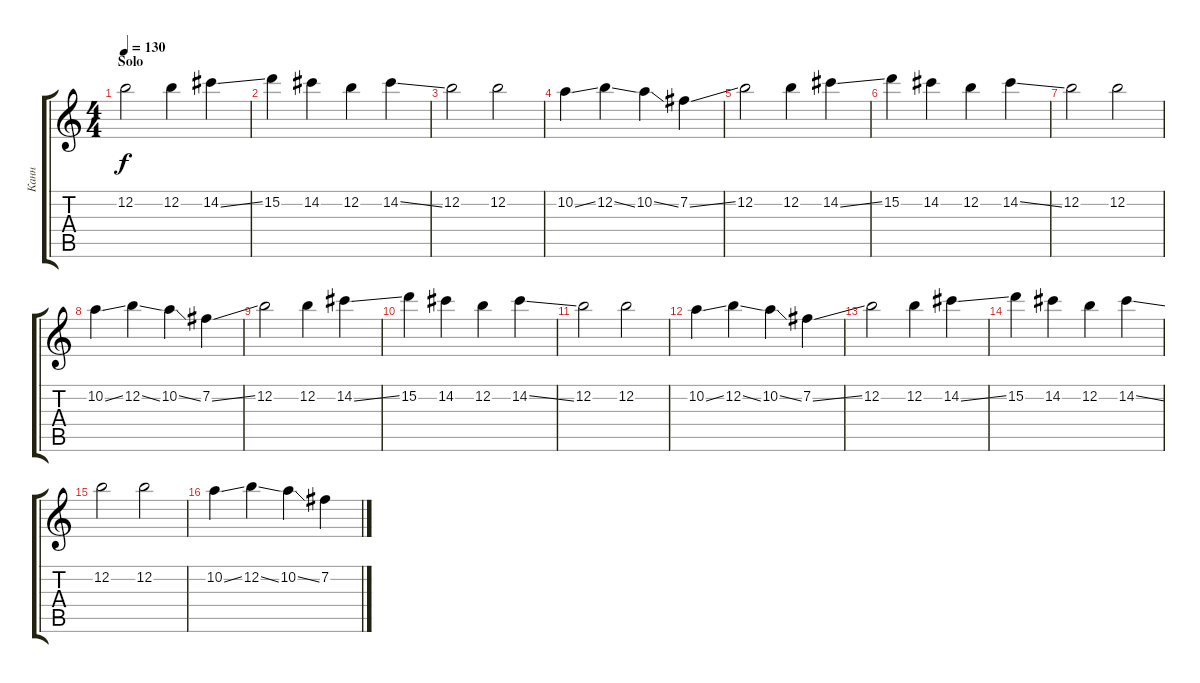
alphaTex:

\track ("Канн" "Канн") {instrument overdrivenguitar}
\staff {score tabs}
\tuning (E4 B3 G3 D3 A2 E2) {hide}
\ts (4 4)
\section ("" "Solo")
\tempo 130
\clef g2
\ks c
12.2.2{dy f} 12.2.4 14.2{ss}.4 |
15.2.4 14.2.4 12.2.4 14.2{ss}.4 |
12.2.2 12.2.2 |
10.2{ss}.4 12.2{ss}.4 10.2{ss}.4 7.2{ss}.4 |
12.2.2 12.2.4 14.2{ss}.4 |
15.2.4 14.2.4 12.2.4 14.2{ss}.4 |
12.2.2 12.2.2 |
10.2{ss}.4 12.2{ss}.4 10.2{ss}.4 7.2{ss}.4 |
12.2.2 12.2.4 14.2{ss}.4 |
15.2.4 14.2.4 12.2.4 14.2{ss}.4 |
12.2.2 12.2.2 |
10.2{ss}.4 12.2{ss}.4 10.2{ss}.4 7.2{ss}.4 |
12.2.2 12.2.4 14.2{ss}.4 |
15.2.4 14.2.4 12.2.4 14.2{ss}.4 |
12.2.2 12.2.2 |
10.2{ss}.4 12.2{ss}.4 10.2{ss}.4 7.2{ss}.4
